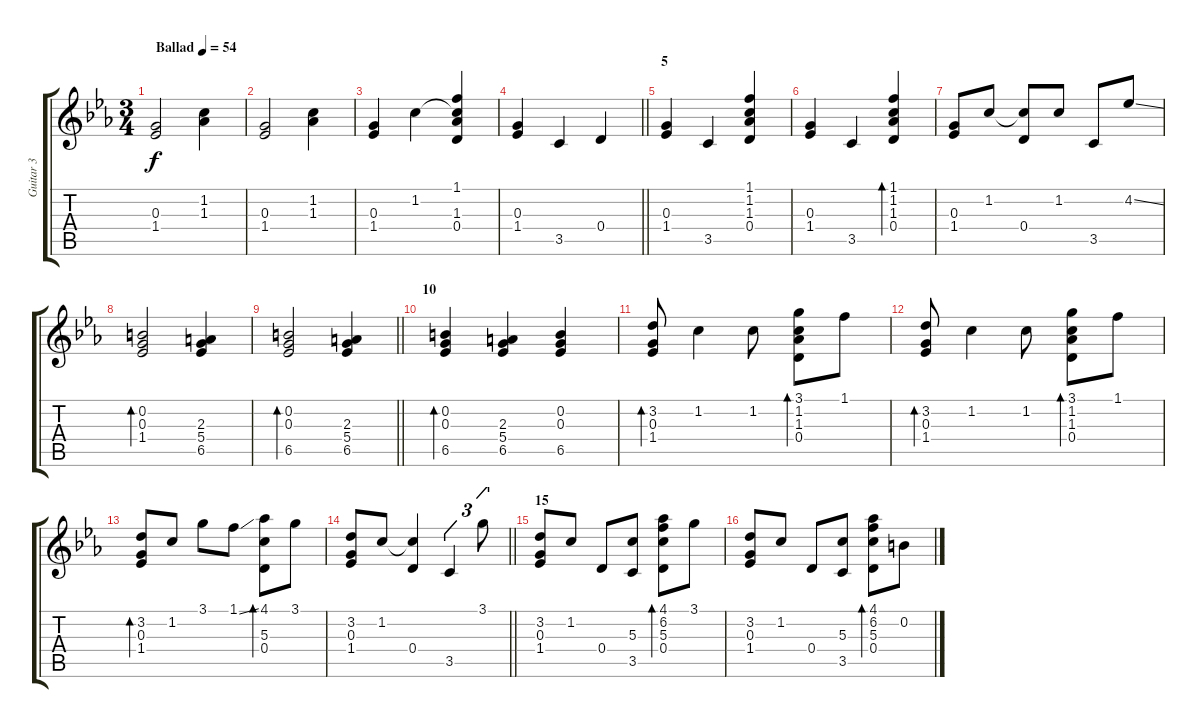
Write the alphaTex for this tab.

\track ("Guitar 3" "Guitar 3") {instrument acousticguitarnylon}
\staff {score tabs}
\tuning (E4 B3 G3 D3 A2 E2) {hide}
\ts (3 4)
\tempo (54 "Ballad")
\clef g2
\ks eb
(0.3 1.4).2{dy f instrument acousticguitarnylon} (1.2 1.3).4 |
(0.3 1.4).2 (1.2 1.3).4 |
(0.3 1.4).4 1.2.4 (1.1 1.2{t} 1.3 0.4).4 |
\barLineRight lightlight
(0.3 1.4).4 3.5.4 0.4.4 |
\section ("" "5")
(0.3 1.4).4 3.5.4 (1.1 1.2 1.3 0.4).4 |
(0.3 1.4).4 3.5.4 (1.1 1.2 1.3 0.4).4{bd 480} |
(0.3 1.4).8 1.2.8 (1.2{t} 0.4).8 1.2.8 3.5.8 4.2{ss}.8 |
(0.2 0.3 1.4).2{bd 480} (2.3 5.4 6.5).4 |
\barLineRight lightlight
(0.2 0.3 6.5).2{bd 480} (2.3 5.4 6.5).4 |
\section ("" "10")
(0.2 0.3 6.5).4{bd 480} (2.3 5.4 6.5).4 (0.2 0.3 6.5).4 |
(3.2 0.3 1.4).8{bd 240} 1.2.4 1.2.8 (3.1 1.2 1.3 0.4).8{bd 240} 1.1.8 |
(3.2 0.3 1.4).8{bd 240} 1.2.4 1.2.8 (3.1 1.2 1.3 0.4).8{bd 240} 1.1.8 |
(3.2 0.3 1.4).8{bd 240} 1.2.8 3.1.8 1.1{ss}.8 (4.1 5.3 0.4).8{bd 240} 3.1.8 |
\barLineRight lightlight
(3.2 0.3 1.4).8 1.2.8 (1.2{t} 0.4).4 3.5.4{tu (3 2)} 3.1.8{tu (3 2)} |
\section ("" "15")
(3.2 0.3 1.4).8 1.2.8 0.4.8 (5.3 3.5).8 (4.1 6.2 5.3 0.4).8{bd 240} 3.1.8 |
(3.2 0.3 1.4).8 1.2.8 0.4.8 (5.3 3.5).8 (4.1 6.2 5.3 0.4).8{bd 240} 0.2.8
